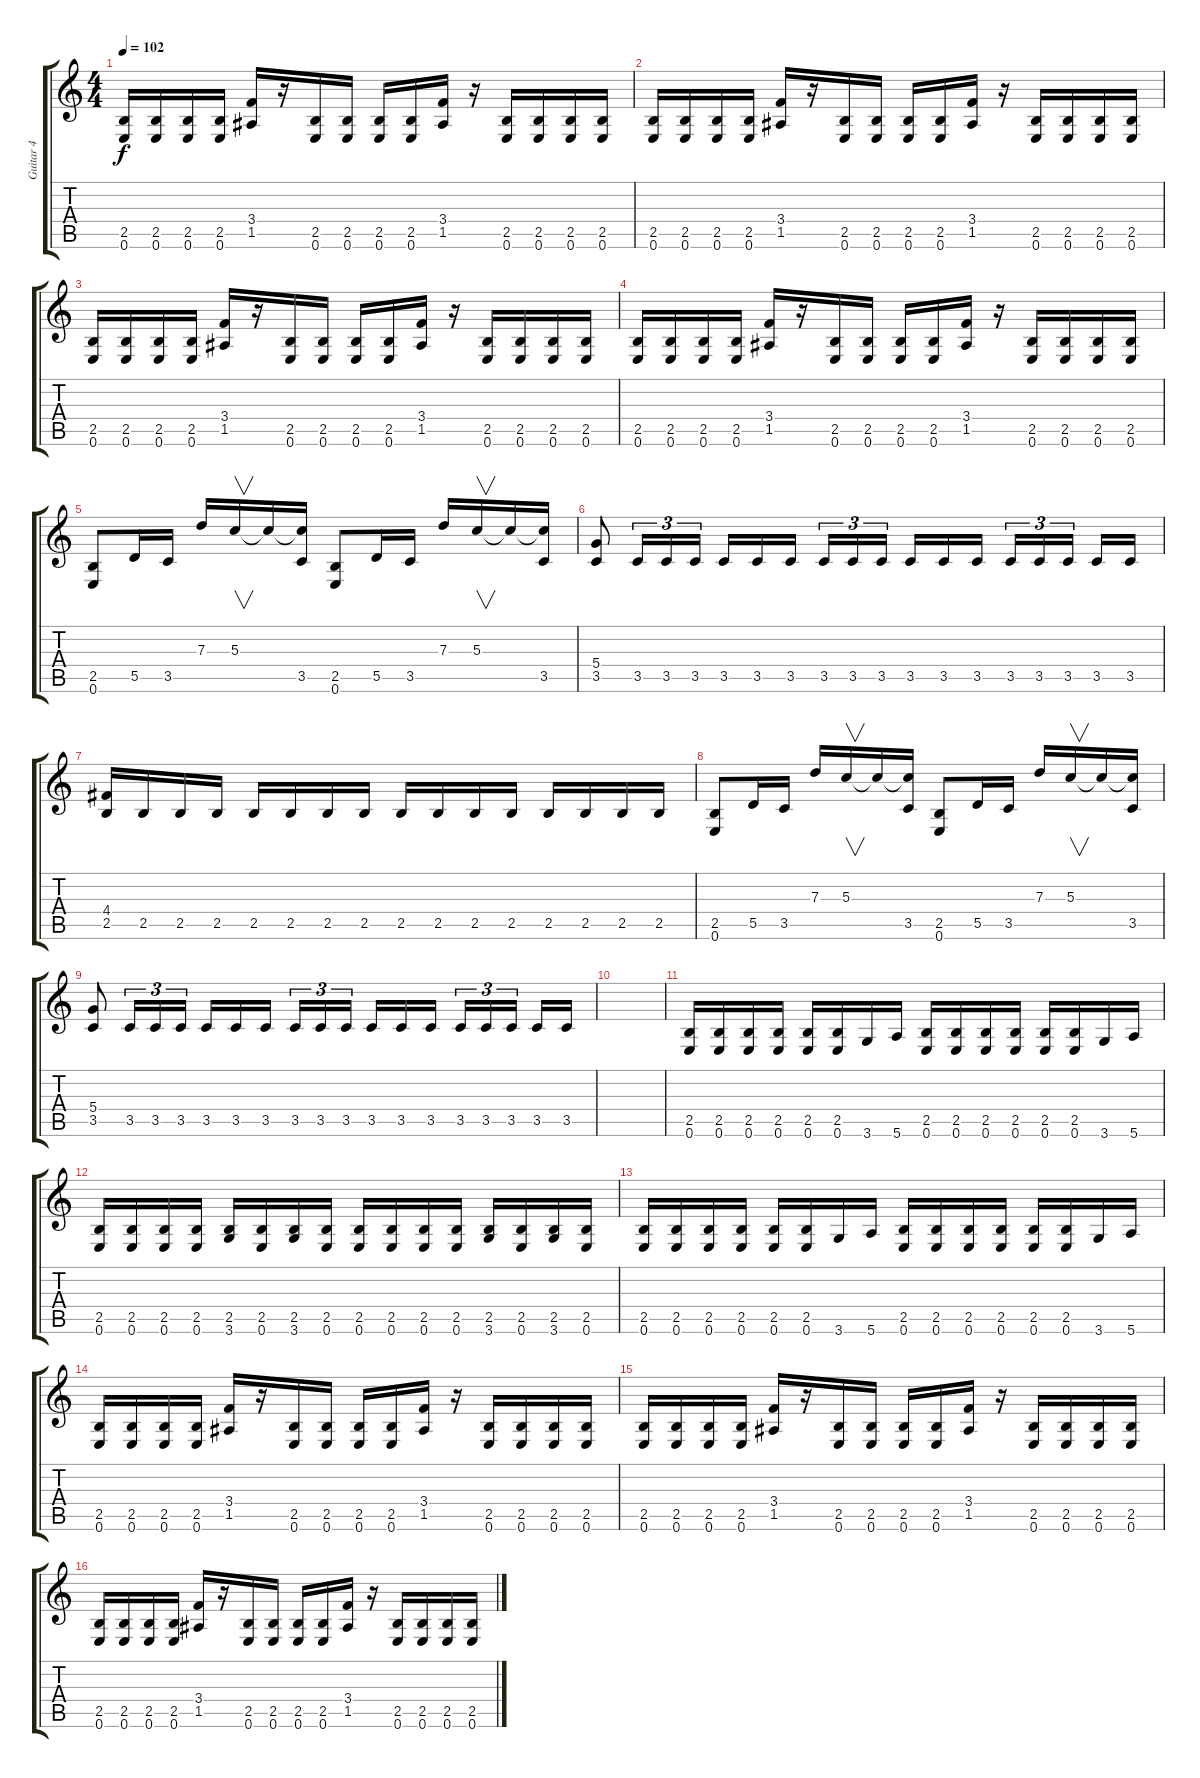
\track ("Guitar 4" "Guitar 4") {instrument overdrivenguitar}
\staff {score tabs}
\tuning (E4 B3 G3 D3 A2 E2) {hide}
\ts (4 4)
\tempo 102
\clef g2
\ks c
(2.5 0.6).16{dy f} (2.5 0.6).16 (2.5 0.6).16 (2.5 0.6).16 (3.4 1.5).16 r.16 (2.5 0.6).16 (2.5 0.6).16 (2.5 0.6).16 (2.5 0.6).16 (3.4 1.5).16 r.16 (2.5 0.6).16 (2.5 0.6).16 (2.5 0.6).16 (2.5 0.6).16 |
(2.5 0.6).16 (2.5 0.6).16 (2.5 0.6).16 (2.5 0.6).16 (3.4 1.5).16 r.16 (2.5 0.6).16 (2.5 0.6).16 (2.5 0.6).16 (2.5 0.6).16 (3.4 1.5).16 r.16 (2.5 0.6).16 (2.5 0.6).16 (2.5 0.6).16 (2.5 0.6).16 |
(2.5 0.6).16 (2.5 0.6).16 (2.5 0.6).16 (2.5 0.6).16 (3.4 1.5).16 r.16 (2.5 0.6).16 (2.5 0.6).16 (2.5 0.6).16 (2.5 0.6).16 (3.4 1.5).16 r.16 (2.5 0.6).16 (2.5 0.6).16 (2.5 0.6).16 (2.5 0.6).16 |
(2.5 0.6).16 (2.5 0.6).16 (2.5 0.6).16 (2.5 0.6).16 (3.4 1.5).16 r.16 (2.5 0.6).16 (2.5 0.6).16 (2.5 0.6).16 (2.5 0.6).16 (3.4 1.5).16 r.16 (2.5 0.6).16 (2.5 0.6).16 (2.5 0.6).16 (2.5 0.6).16 |
(2.5 0.6).8 5.5.16 3.5.16 7.3.16 5.3.16{v} 5.3{t}.16 (5.3{t} 3.5).16 (2.5 0.6).8 5.5.16 3.5.16 7.3.16 5.3.16{v} 5.3{t}.16 (5.3{t} 3.5).16 |
(5.4 3.5).8 3.5.16{tu (3 2)} 3.5.16{tu (3 2)} 3.5.16{tu (3 2)} 3.5.16 3.5.16 3.5.16 3.5.16{tu (3 2)} 3.5.16{tu (3 2)} 3.5.16{tu (3 2)} 3.5.16 3.5.16 3.5.16 3.5.16{tu (3 2)} 3.5.16{tu (3 2)} 3.5.16{tu (3 2)} 3.5.16 3.5.16 |
(4.4 2.5).16 2.5.16 2.5.16 2.5.16 2.5.16 2.5.16 2.5.16 2.5.16 2.5.16 2.5.16 2.5.16 2.5.16 2.5.16 2.5.16 2.5.16 2.5.16 |
(2.5 0.6).8 5.5.16 3.5.16 7.3.16 5.3.16{v} 5.3{t}.16 (5.3{t} 3.5).16 (2.5 0.6).8 5.5.16 3.5.16 7.3.16 5.3.16{v} 5.3{t}.16 (5.3{t} 3.5).16 |
(5.4 3.5).8 3.5.16{tu (3 2)} 3.5.16{tu (3 2)} 3.5.16{tu (3 2)} 3.5.16 3.5.16 3.5.16 3.5.16{tu (3 2)} 3.5.16{tu (3 2)} 3.5.16{tu (3 2)} 3.5.16 3.5.16 3.5.16 3.5.16{tu (3 2)} 3.5.16{tu (3 2)} 3.5.16{tu (3 2)} 3.5.16 3.5.16 |
|
(2.5 0.6).16 (2.5 0.6).16 (2.5 0.6).16 (2.5 0.6).16 (2.5 0.6).16 (2.5 0.6).16 3.6.16 5.6.16 (2.5 0.6).16 (2.5 0.6).16 (2.5 0.6).16 (2.5 0.6).16 (2.5 0.6).16 (2.5 0.6).16 3.6.16 5.6.16 |
(2.5 0.6).16 (2.5 0.6).16 (2.5 0.6).16 (2.5 0.6).16 (2.5 3.6).16 (2.5 0.6).16 (2.5 3.6).16 (2.5 0.6).16 (2.5 0.6).16 (2.5 0.6).16 (2.5 0.6).16 (2.5 0.6).16 (2.5 3.6).16 (2.5 0.6).16 (2.5 3.6).16 (2.5 0.6).16 |
(2.5 0.6).16 (2.5 0.6).16 (2.5 0.6).16 (2.5 0.6).16 (2.5 0.6).16 (2.5 0.6).16 3.6.16 5.6.16 (2.5 0.6).16 (2.5 0.6).16 (2.5 0.6).16 (2.5 0.6).16 (2.5 0.6).16 (2.5 0.6).16 3.6.16 5.6.16 |
(2.5 0.6).16 (2.5 0.6).16 (2.5 0.6).16 (2.5 0.6).16 (3.4 1.5).16 r.16 (2.5 0.6).16 (2.5 0.6).16 (2.5 0.6).16 (2.5 0.6).16 (3.4 1.5).16 r.16 (2.5 0.6).16 (2.5 0.6).16 (2.5 0.6).16 (2.5 0.6).16 |
(2.5 0.6).16 (2.5 0.6).16 (2.5 0.6).16 (2.5 0.6).16 (3.4 1.5).16 r.16 (2.5 0.6).16 (2.5 0.6).16 (2.5 0.6).16 (2.5 0.6).16 (3.4 1.5).16 r.16 (2.5 0.6).16 (2.5 0.6).16 (2.5 0.6).16 (2.5 0.6).16 |
(2.5 0.6).16 (2.5 0.6).16 (2.5 0.6).16 (2.5 0.6).16 (3.4 1.5).16 r.16 (2.5 0.6).16 (2.5 0.6).16 (2.5 0.6).16 (2.5 0.6).16 (3.4 1.5).16 r.16 (2.5 0.6).16 (2.5 0.6).16 (2.5 0.6).16 (2.5 0.6).16
